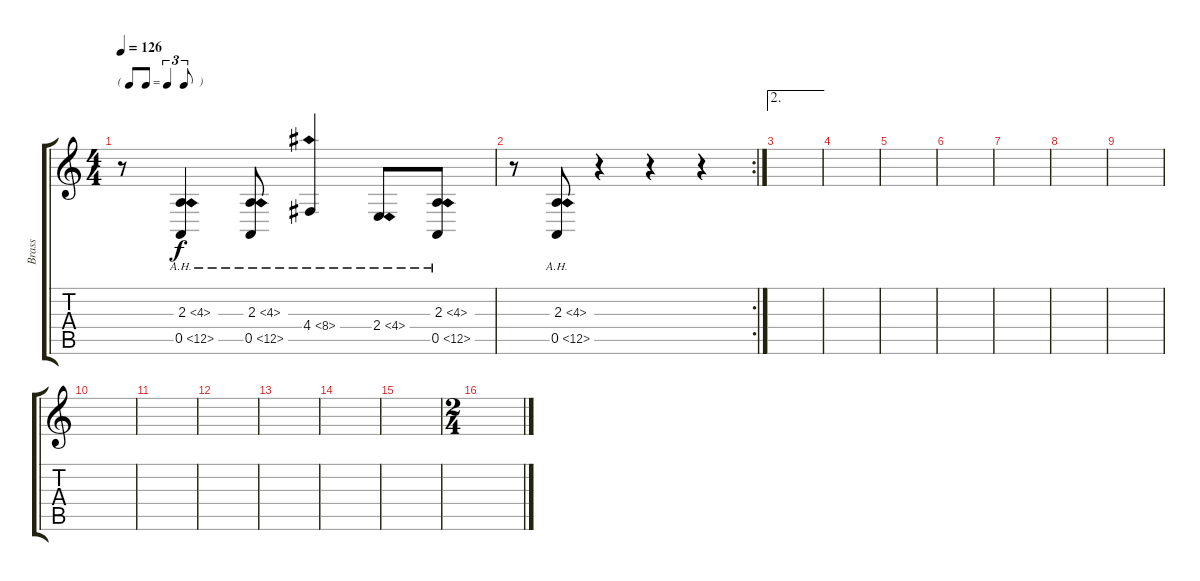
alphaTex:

\track ("Brass" "Brass") {instrument brasssection}
\staff {score tabs}
\tuning (E4 B3 G3 D3 A2 E2) {hide}
\ts (4 4)
\tf triplet8th
\tempo 126
\clef g2
\ks c
r.8{dy f} (2.3{ah 2} 0.5{ah 12}).4 (2.3{ah 2} 0.5{ah 12}).8 4.4{ah 4}.4 2.4{ah 2}.8 (2.3{ah 2} 0.5{ah 12}).8 |
\rc 2
r.8 (2.3{ah 2} 0.5{ah 12}).8 r.4 r.4 r.4 |
\ae 2
|
|
|
|
|
|
|
|
|
|
|
|
|
\ts (2 4)
